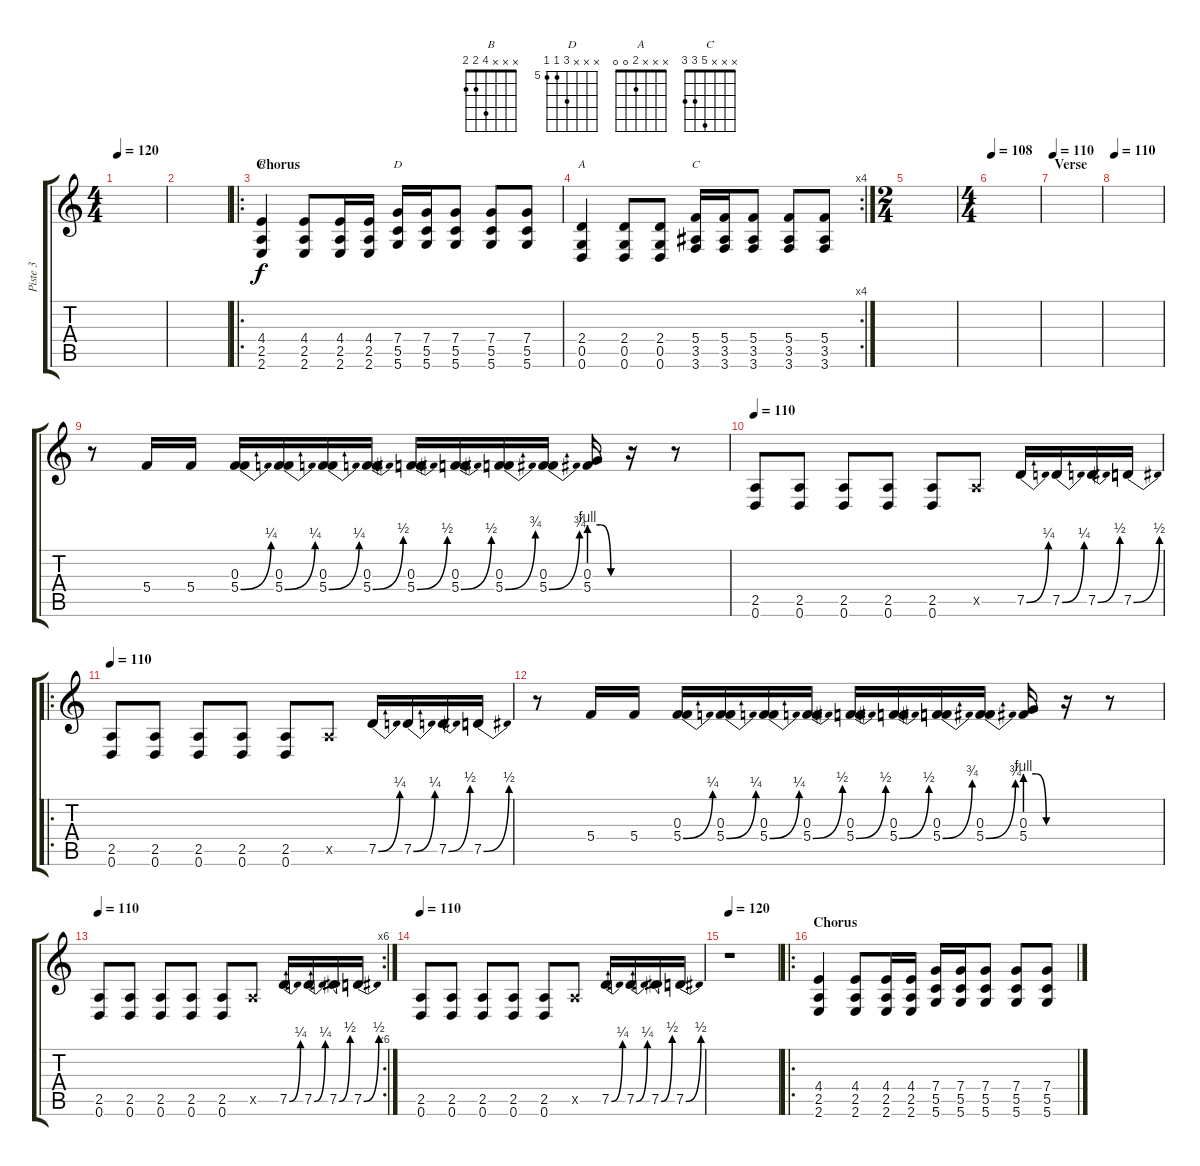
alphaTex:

\track ("Piste 3" "Piste 3") {instrument overdrivenguitar}
\staff {score tabs}
\tuning (D4 A3 F3 C3 G2 D2) {hide}
\chord ("B" x x x 4 2 2)
\chord ("D" x x x 7 5 5) {firstfret 5}
\chord ("A" x x x 2 0 0)
\chord ("C" x x x 5 3 3)
\ts (4 4)
\tempo 120
\clef g2
\ks c
|
|
\ro
\section ("" "Chorus")
(4.4 2.5 2.6).4{ch "B"} (4.4 2.5 2.6).8 (4.4 2.5 2.6).16 (4.4 2.5 2.6).16 (7.4 5.5 5.6).16{ch "D"} (7.4 5.5 5.6).16 (7.4 5.5 5.6).8 (7.4 5.5 5.6).8 (7.4 5.5 5.6).8 |
\rc 4
(2.4 0.5 0.6).4{ch "A"} (2.4 0.5 0.6).8 (2.4 0.5 0.6).8 (5.4 3.5 3.6).16{ch "C"} (5.4 3.5 3.6).16 (5.4 3.5 3.6).8 (5.4 3.5 3.6).8 (5.4 3.5 3.6).8 |
\ts (2 4)
|
\ts (4 4)
\tempo 108
|
\section ("" "Verse")
\tempo 110
|
\tempo 110
|
r.8 5.4.16 5.4.16 (0.3 5.4{be (bend 0 0 60 1)}).16 (0.3 5.4{be (bend 0 0 60 1)}).16 (0.3 5.4{be (bend 0 0 60 1)}).16 (0.3 5.4{be (bend 0 0 60 2)}).16 (0.3 5.4{be (bend 0 0 60 2)}).16 (0.3 5.4{be (bend 0 0 60 2)}).16 (0.3 5.4{be (bend 0 0 60 3)}).16 (0.3 5.4{be (bend 0 0 60 3)}).16 (0.3 5.4{be (custom 0 4 20 4 40 0 60 0)}).16 r.16 r.8 |
\tempo 110
(2.5 0.6).8 (2.5 0.6).8 (2.5 0.6).8 (2.5 0.6).8 (2.5 0.6).8 2.5{x}.8 7.5{be (bend 0 0 60 1)}.16 7.5{be (bend 0 0 60 1)}.16 7.5{be (bend 0 0 60 2)}.16 7.5{be (bend 0 0 60 2)}.16 |
\ro
\tempo 110
(2.5 0.6).8 (2.5 0.6).8 (2.5 0.6).8 (2.5 0.6).8 (2.5 0.6).8 2.5{x}.8 7.5{be (bend 0 0 60 1)}.16 7.5{be (bend 0 0 60 1)}.16 7.5{be (bend 0 0 60 2)}.16 7.5{be (bend 0 0 60 2)}.16 |
r.8 5.4.16 5.4.16 (0.3 5.4{be (bend 0 0 60 1)}).16 (0.3 5.4{be (bend 0 0 60 1)}).16 (0.3 5.4{be (bend 0 0 60 1)}).16 (0.3 5.4{be (bend 0 0 60 2)}).16 (0.3 5.4{be (bend 0 0 60 2)}).16 (0.3 5.4{be (bend 0 0 60 2)}).16 (0.3 5.4{be (bend 0 0 60 3)}).16 (0.3 5.4{be (bend 0 0 60 3)}).16 (0.3 5.4{be (custom 0 4 20 4 40 0 60 0)}).16 r.16 r.8 |
\rc 6
\tempo 110
(2.5 0.6).8 (2.5 0.6).8 (2.5 0.6).8 (2.5 0.6).8 (2.5 0.6).8 2.5{x}.8 7.5{be (bend 0 0 60 1)}.16 7.5{be (bend 0 0 60 1)}.16 7.5{be (bend 0 0 60 2)}.16 7.5{be (bend 0 0 60 2)}.16 |
\tempo 110
(2.5 0.6).8 (2.5 0.6).8 (2.5 0.6).8 (2.5 0.6).8 (2.5 0.6).8 2.5{x}.8 7.5{be (bend 0 0 60 1)}.16 7.5{be (bend 0 0 60 1)}.16 7.5{be (bend 0 0 60 2)}.16 7.5{be (bend 0 0 60 2)}.16 |
\tempo 120
r.1 |
\ro
\section ("" "Chorus")
(4.4 2.5 2.6).4 (4.4 2.5 2.6).8 (4.4 2.5 2.6).16 (4.4 2.5 2.6).16 (7.4 5.5 5.6).16 (7.4 5.5 5.6).16 (7.4 5.5 5.6).8 (7.4 5.5 5.6).8 (7.4 5.5 5.6).8
